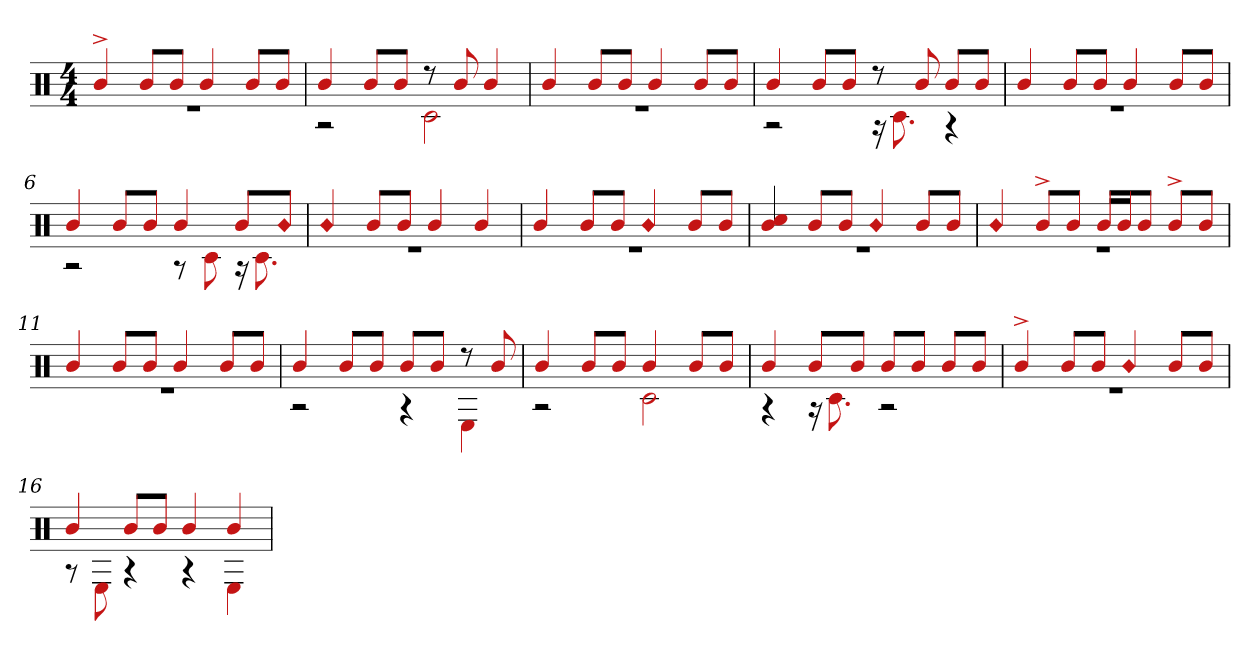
**kern
*part1
*staff1
*clefX
*k[]
*M4/4
=1
*^
4b^	1r
8bL	.
8bJ	.
4b	.
8bL	.
8bJ	.
=2	=2
4b	2r
8bL	.
8bJ	.
8r	2c#
8b	.
4b	.
=3	=3
4b	1r
8bL	.
8bJ	.
4b	.
8bL	.
8bJ	.
=4	=4
4b	2r
8bL	.
8bJ	.
8r	16r
.	8.c#
8b	.
8bL	4r
8bJ	.
=5	=5
4b	1r
8bL	.
8bJ	.
4b	.
8bL	.
8bJ	.
=6	=6
4b	2r
8bL	.
8bJ	.
4b	8r
.	8c#
8bL	16r
.	8.c#
!LO:N:head=diamond	!
8bJ	.
=7	=7
!LO:N:head=diamond	!
4b	1r
8bL	.
8bJ	.
4b	.
4b	.
=8	=8
4b	1r
8bL	.
8bJ	.
!LO:N:head=diamond	!
4b	.
8bL	.
8bJ	.
=9	=9
4b 4cc#	1r
8bL	.
8bJ	.
!LO:N:head=diamond	!
4b	.
8bL	.
8bJ	.
=10	=10
!LO:N:head=diamond	!
4b	1r
8b^L	.
8bJ	.
16bLL	.
16bJ	.
8bJ	.
8b^L	.
8bJ	.
=11	=11
4b	1r
8bL	.
8bJ	.
4b	.
8bL	.
8bJ	.
=12	=12
4b	2r
8bL	.
8bJ	.
8bL	4r
8bJ	.
8r	4E
8b	.
=13	=13
4b	2r
8bL	.
8bJ	.
4b	2c#
8bL	.
8bJ	.
=14	=14
4b	4r
8bL	16r
.	8.c#
8bJ	.
8bL	2r
8bJ	.
8bL	.
8bJ	.
=15	=15
4b^	1r
8bL	.
8bJ	.
!LO:N:head=diamond	!
4b	.
8bL	.
8bJ	.
=16	=16
4b	8r
.	8E
8bL	4r
8bJ	.
4b	4r
4b	4E
*v	*v
=
*-
